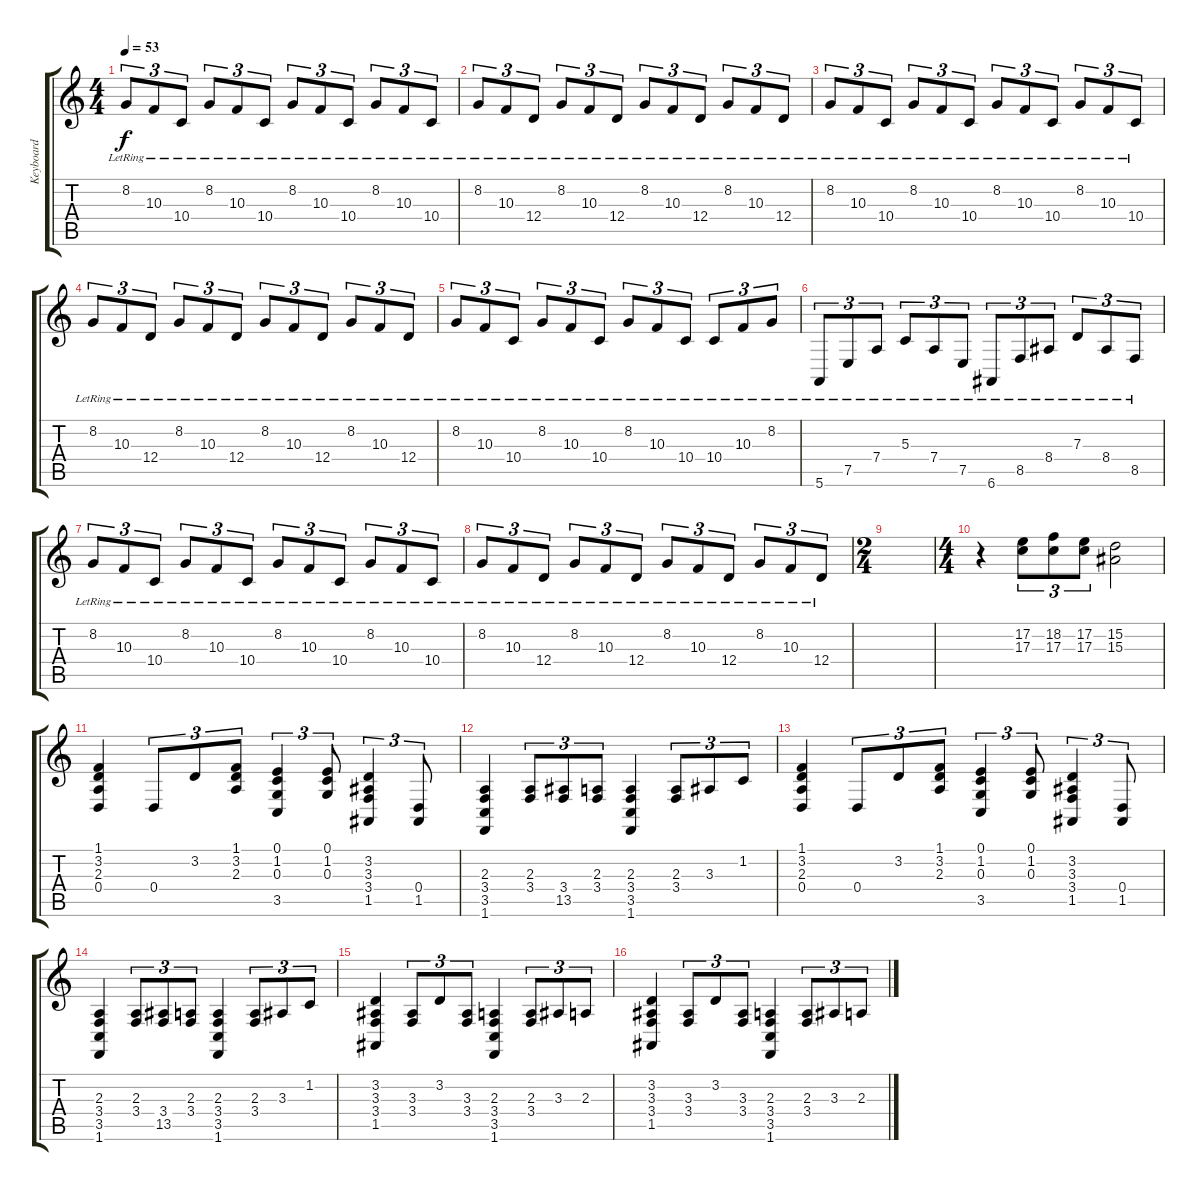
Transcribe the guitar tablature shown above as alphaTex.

\track ("Keyboard" "Keyboard") {instrument brightacousticpiano}
\staff {score tabs}
\tuning (E4 B3 G3 D3 A2 E2) {hide}
\ts (4 4)
\tempo 53
\clef g2
\ks c
8.2{lr}.8{tu (3 2) dy f} 10.3{lr}.8{tu (3 2)} 10.4{lr}.8{tu (3 2)} 8.2{lr}.8{tu (3 2)} 10.3{lr}.8{tu (3 2)} 10.4{lr}.8{tu (3 2)} 8.2{lr}.8{tu (3 2)} 10.3{lr}.8{tu (3 2)} 10.4{lr}.8{tu (3 2)} 8.2{lr}.8{tu (3 2)} 10.3{lr}.8{tu (3 2)} 10.4{lr}.8{tu (3 2)} |
8.2{lr}.8{tu (3 2)} 10.3{lr}.8{tu (3 2)} 12.4{lr}.8{tu (3 2)} 8.2{lr}.8{tu (3 2)} 10.3{lr}.8{tu (3 2)} 12.4{lr}.8{tu (3 2)} 8.2{lr}.8{tu (3 2)} 10.3{lr}.8{tu (3 2)} 12.4{lr}.8{tu (3 2)} 8.2{lr}.8{tu (3 2)} 10.3{lr}.8{tu (3 2)} 12.4{lr}.8{tu (3 2)} |
8.2{lr}.8{tu (3 2)} 10.3{lr}.8{tu (3 2)} 10.4{lr}.8{tu (3 2)} 8.2{lr}.8{tu (3 2)} 10.3{lr}.8{tu (3 2)} 10.4{lr}.8{tu (3 2)} 8.2{lr}.8{tu (3 2)} 10.3{lr}.8{tu (3 2)} 10.4{lr}.8{tu (3 2)} 8.2{lr}.8{tu (3 2)} 10.3{lr}.8{tu (3 2)} 10.4{lr}.8{tu (3 2)} |
8.2{lr}.8{tu (3 2)} 10.3{lr}.8{tu (3 2)} 12.4{lr}.8{tu (3 2)} 8.2{lr}.8{tu (3 2)} 10.3{lr}.8{tu (3 2)} 12.4{lr}.8{tu (3 2)} 8.2{lr}.8{tu (3 2)} 10.3{lr}.8{tu (3 2)} 12.4{lr}.8{tu (3 2)} 8.2{lr}.8{tu (3 2)} 10.3{lr}.8{tu (3 2)} 12.4{lr}.8{tu (3 2)} |
8.2{lr}.8{tu (3 2)} 10.3{lr}.8{tu (3 2)} 10.4{lr}.8{tu (3 2)} 8.2{lr}.8{tu (3 2)} 10.3{lr}.8{tu (3 2)} 10.4{lr}.8{tu (3 2)} 8.2{lr}.8{tu (3 2)} 10.3{lr}.8{tu (3 2)} 10.4{lr}.8{tu (3 2)} 10.4{lr}.8{tu (3 2)} 10.3{lr}.8{tu (3 2)} 8.2{lr}.8{tu (3 2)} |
5.6{lr}.8{tu (3 2)} 7.5{lr}.8{tu (3 2)} 7.4{lr}.8{tu (3 2)} 5.3{lr}.8{tu (3 2)} 7.4{lr}.8{tu (3 2)} 7.5{lr}.8{tu (3 2)} 6.6{lr}.8{tu (3 2)} 8.5{lr}.8{tu (3 2)} 8.4{lr}.8{tu (3 2)} 7.3{lr}.8{tu (3 2)} 8.4{lr}.8{tu (3 2)} 8.5{lr}.8{tu (3 2)} |
8.2{lr}.8{tu (3 2)} 10.3{lr}.8{tu (3 2)} 10.4{lr}.8{tu (3 2)} 8.2{lr}.8{tu (3 2)} 10.3{lr}.8{tu (3 2)} 10.4{lr}.8{tu (3 2)} 8.2{lr}.8{tu (3 2)} 10.3{lr}.8{tu (3 2)} 10.4{lr}.8{tu (3 2)} 8.2{lr}.8{tu (3 2)} 10.3{lr}.8{tu (3 2)} 10.4{lr}.8{tu (3 2)} |
8.2{lr}.8{tu (3 2)} 10.3{lr}.8{tu (3 2)} 12.4{lr}.8{tu (3 2)} 8.2{lr}.8{tu (3 2)} 10.3{lr}.8{tu (3 2)} 12.4{lr}.8{tu (3 2)} 8.2{lr}.8{tu (3 2)} 10.3{lr}.8{tu (3 2)} 12.4{lr}.8{tu (3 2)} 8.2{lr}.8{tu (3 2)} 10.3{lr}.8{tu (3 2)} 12.4{lr}.8{tu (3 2)} |
\ts (2 4)
|
\ts (4 4)
r.4 (17.2 17.3).8{tu (3 2)} (18.2 17.3).8{tu (3 2)} (17.2 17.3).8{tu (3 2)} (15.2 15.3).2 |
(1.1 3.2 2.3 0.4).4 0.4.8{tu (3 2)} 3.2.8{tu (3 2)} (1.1 3.2 2.3).8{tu (3 2)} (0.1 1.2 0.3 3.5).4{tu (3 2)} (0.1 1.2 0.3).8{tu (3 2)} (3.2 3.3 3.4 1.5).4{tu (3 2)} (0.4 1.5).8{tu (3 2)} |
(2.3 3.4 3.5 1.6).4 (2.3 3.4).8{tu (3 2)} (3.4 13.5).8{tu (3 2)} (2.3 3.4).8{tu (3 2)} (2.3 3.4 3.5 1.6).4 (2.3 3.4).8{tu (3 2)} 3.3.8{tu (3 2)} 1.2.8{tu (3 2)} |
(1.1 3.2 2.3 0.4).4 0.4.8{tu (3 2)} 3.2.8{tu (3 2)} (1.1 3.2 2.3).8{tu (3 2)} (0.1 1.2 0.3 3.5).4{tu (3 2)} (0.1 1.2 0.3).8{tu (3 2)} (3.2 3.3 3.4 1.5).4{tu (3 2)} (0.4 1.5).8{tu (3 2)} |
(2.3 3.4 3.5 1.6).4 (2.3 3.4).8{tu (3 2)} (3.4 13.5).8{tu (3 2)} (2.3 3.4).8{tu (3 2)} (2.3 3.4 3.5 1.6).4 (2.3 3.4).8{tu (3 2)} 3.3.8{tu (3 2)} 1.2.8{tu (3 2)} |
(3.2 3.3 3.4 1.5).4 (3.3 3.4).8{tu (3 2)} 3.2.8{tu (3 2)} (3.3 3.4).8{tu (3 2)} (2.3 3.4 3.5 1.6).4 (2.3 3.4).8{tu (3 2)} 3.3.8{tu (3 2)} 2.3.8{tu (3 2)} |
(3.2 3.3 3.4 1.5).4 (3.3 3.4).8{tu (3 2)} 3.2.8{tu (3 2)} (3.3 3.4).8{tu (3 2)} (2.3 3.4 3.5 1.6).4 (2.3 3.4).8{tu (3 2)} 3.3.8{tu (3 2)} 2.3.8{tu (3 2)}
